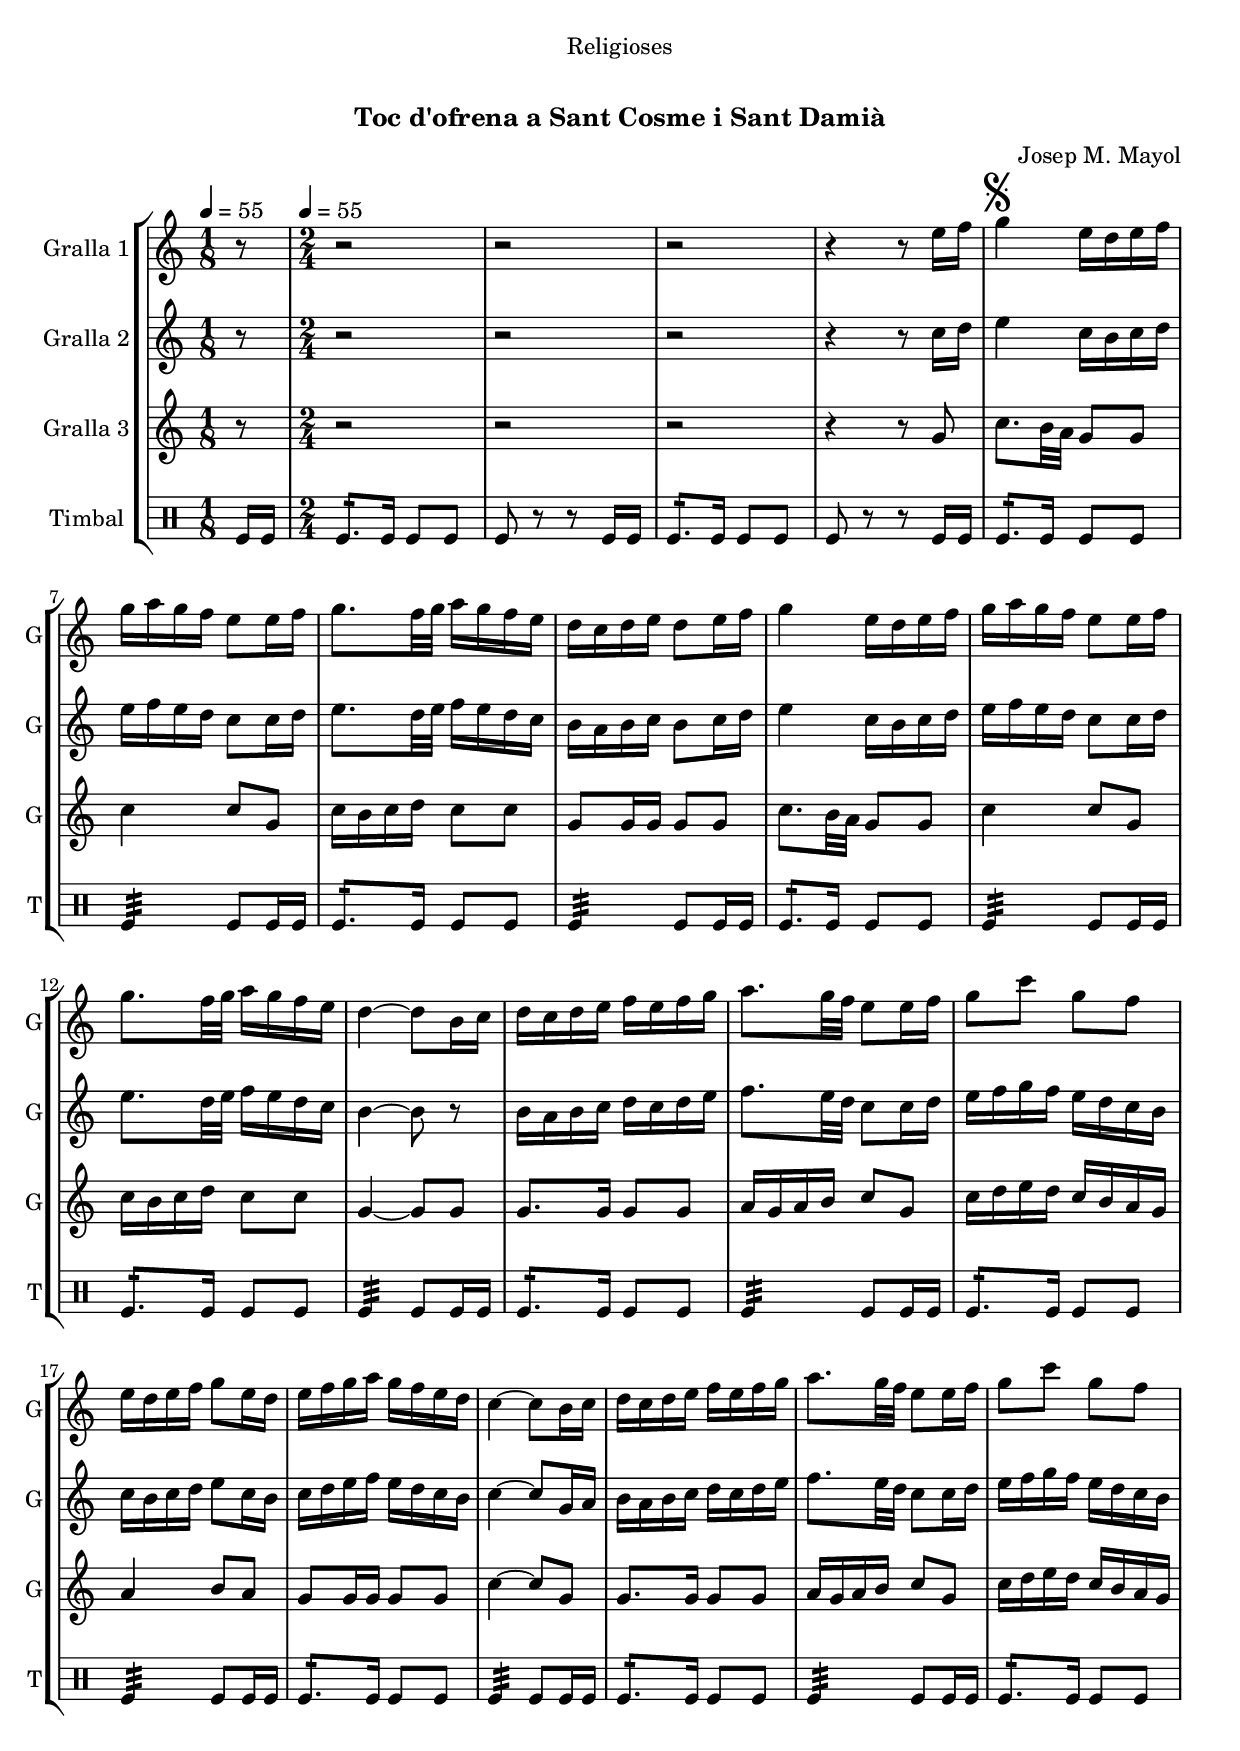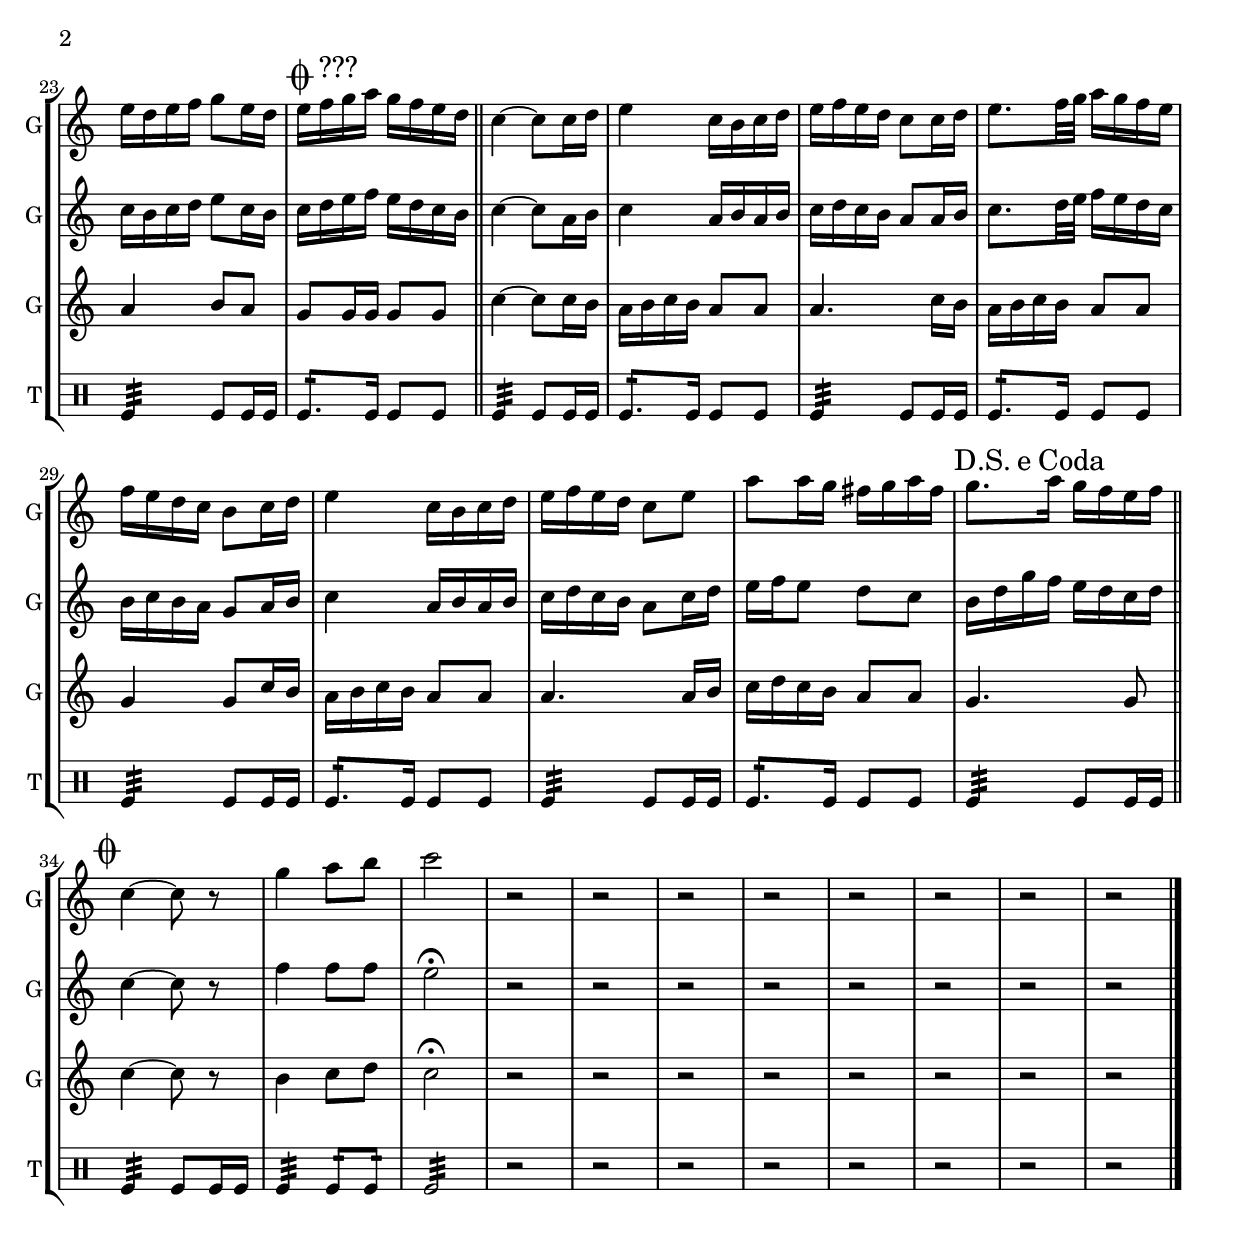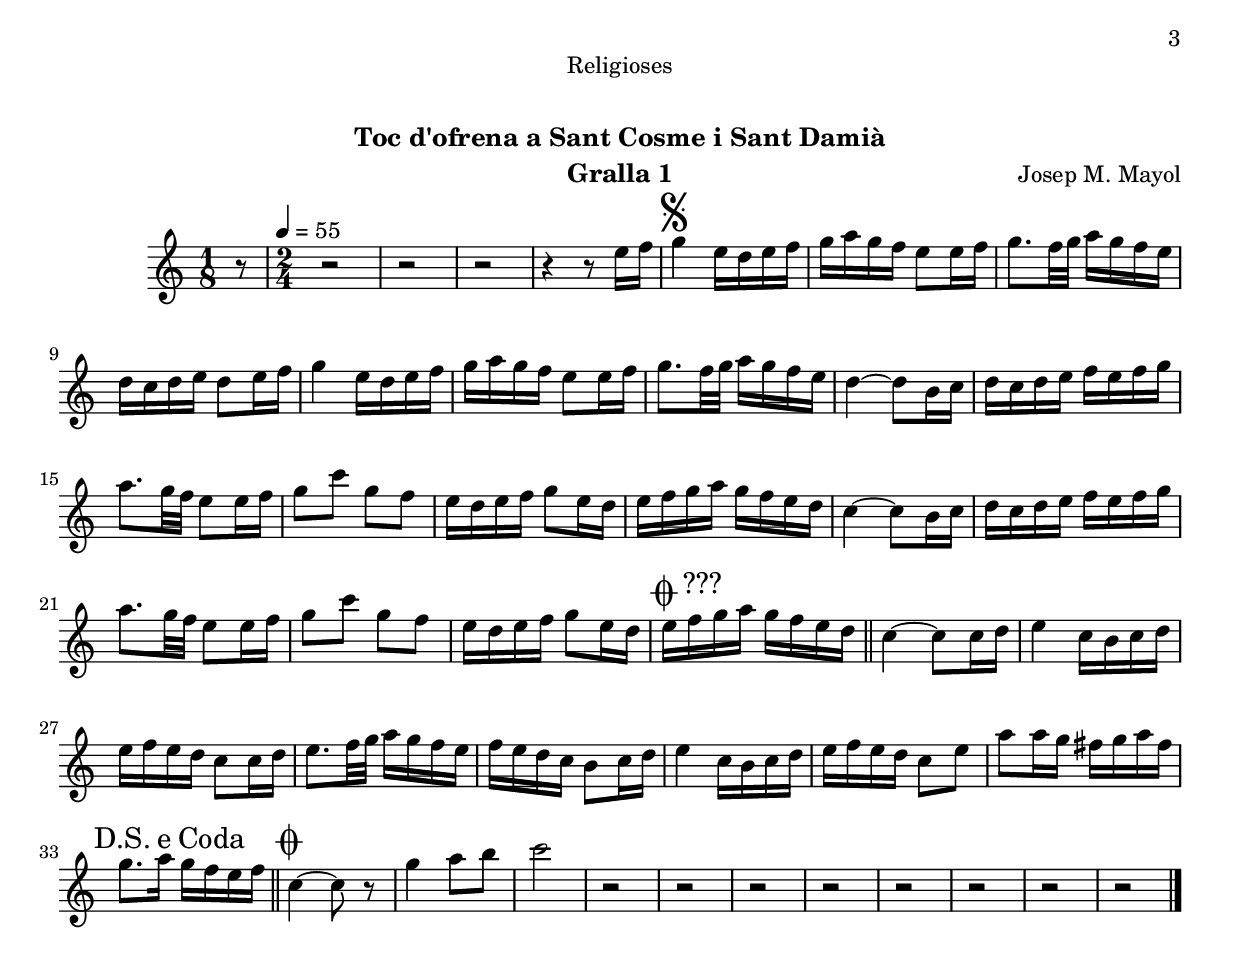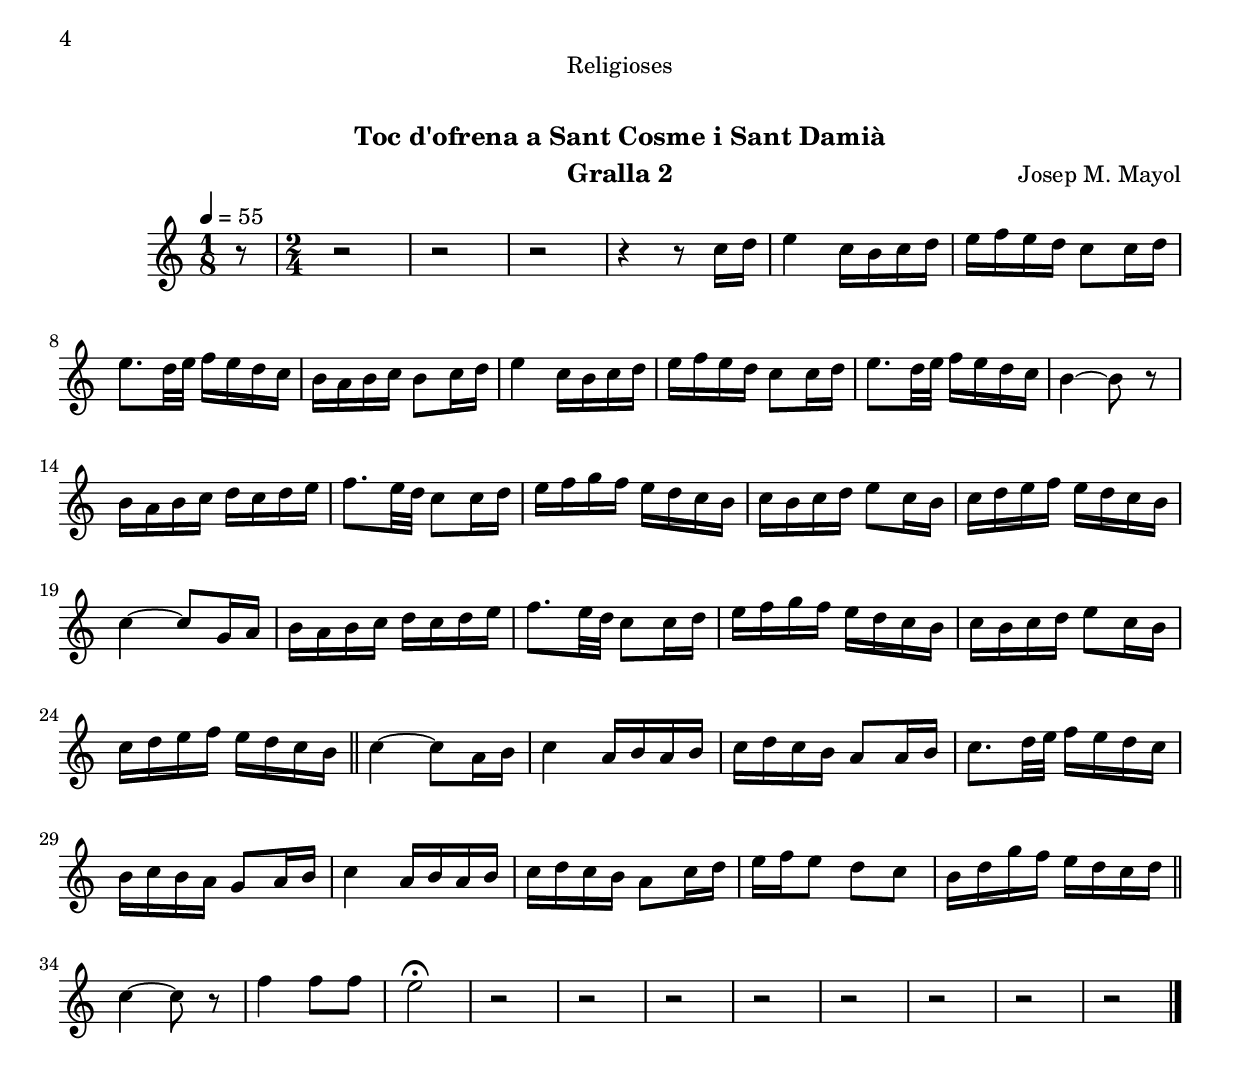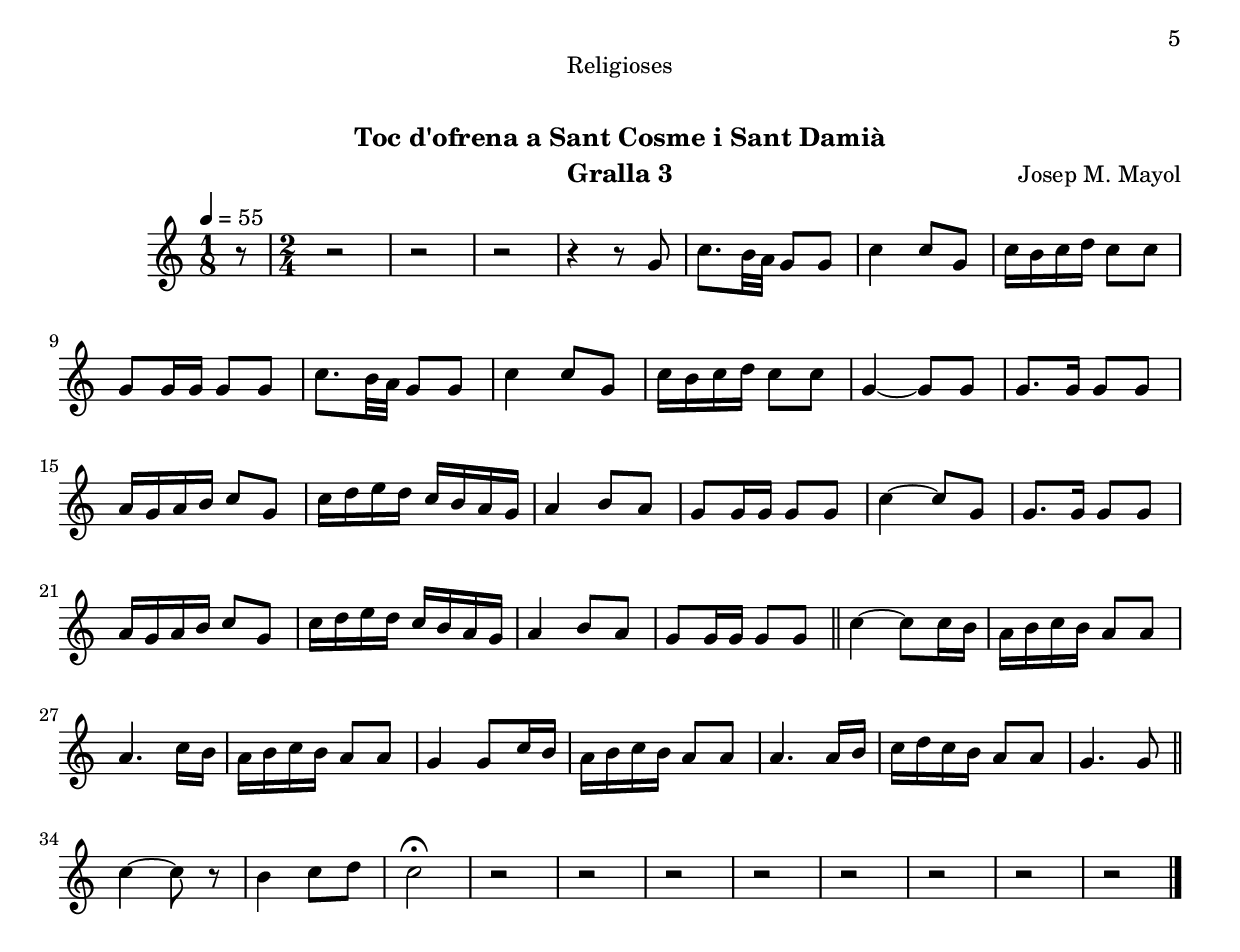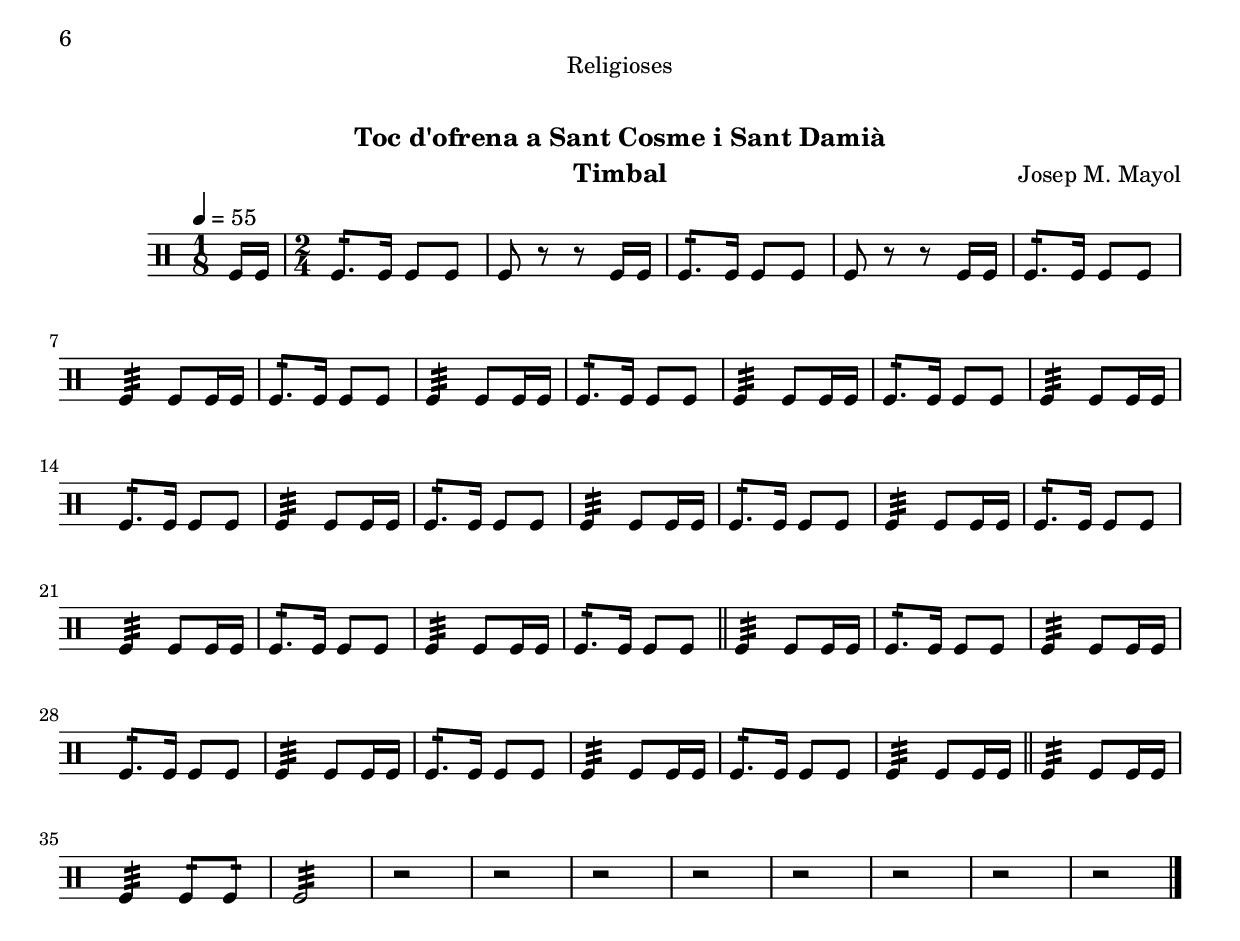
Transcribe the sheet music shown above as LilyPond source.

\version "2.22.1"

\header {
  dedication="Religioses"
  title="  "
  subtitle="Toc d'ofrena a Sant Cosme i Sant Damià"
  subsubtitle=""
  poet=""
  meter=""
  piece=""
  composer="Josep M. Mayol"
  arranger=""
  opus=""
  instrument=""
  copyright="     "
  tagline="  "
}

liniaroAa =
\relative e''
{
  \clef treble
  \key c \major
  \time 1/8
  r8 \tempo 4 = 55  |
  \time 2/4   r2  |
  r2  |
  r2  |
  %05
  r4 r8 e16 f  |
  \mark \markup {\musicglyph #"scripts.segno"} g4 e16 d e f  |
  g16 a g f e8 e16 f  |
  g8. f32 g a16 g f e  |
  d16 c d e d8 e16 f  |
  %10
  g4 e16 d e f  |
  g16 a g f e8 e16 f  |
  g8. f32 g a16 g f e  |
  d4 ~ d8 b16 c  |
  d16 c d e f e f g  |
  %15
  a8. g32 f e8 e16 f  |
  g8 c g f  |
  e16 d e f g8 e16 d  |
  e16 f g a g f e d  |
  c4 ~ c8 b16 c  |
  %20
  d16 c d e f e f g  |
  a8. g32 f e8 e16 f  |
  g8 c g f  |
  e16 d e f g8 e16 d  |
  \mark \markup {\musicglyph #"scripts.coda" ???} e16 f g a g f e d  \bar "||"
  %25
  c4 ~ c8 c16 d  |
  e4 c16 b c d  |
  e16 f e d c8 c16 d  |
  e8. f32 g a16 g f e  |
  f16 e d c b8 c16 d  |
  %30
  e4 c16 b c d  |
  e16 f e d c8 e  |
  a8 a16 g fis g a fis  |
  \mark \markup {D.S. e Coda} g8. a16 g f e f  \bar "||"
  \mark \markup {\musicglyph #"scripts.coda"} c4 ~ c8 r  |
  %35
  g'4 a8 b  |
  c2  |
  r2  |
  r2  |
  r2  |
  %40
  r2  |
  r2  |
  r2  |
  r2  |
  r2  \bar "|."
}

liniaroAb =
\relative c''
{
  \tempo 4 = 55
  \clef treble
  \key c \major
  \time 1/8
  r8  |
  \time 2/4   r2  |
  r2  |
  r2  |
  %05
  r4 r8 c16 d  |
  e4 c16 b c d  |
  e16 f e d c8 c16 d  |
  e8. d32 e f16 e d c  |
  b16 a b c b8 c16 d  |
  %10
  e4 c16 b c d  |
  e16 f e d c8 c16 d  |
  e8. d32 e f16 e d c  |
  b4 ~ b8 r  |
  b16 a b c d c d e  |
  %15
  f8. e32 d c8 c16 d  |
  e16 f g f e d c b  |
  c16 b c d e8 c16 b  |
  c16 d e f e d c b  |
  c4 ~ c8 g16 a  |
  %20
  b16 a b c d c d e  |
  f8. e32 d c8 c16 d  |
  e16 f g f e d c b  |
  c16 b c d e8 c16 b  |
  c16 d e f e d c b  \bar "||"
  %25
  c4 ~ c8 a16 b  |
  c4 a16 b a b  |
  c16 d c b a8 a16 b  |
  c8. d32 e f16 e d c  |
  b16 c b a g8 a16 b  |
  %30
  c4 a16 b a b  |
  c16 d c b a8 c16 d  |
  e16 f e8 d c  |
  b16 d g f e d c d  \bar "||"
  c4 ~ c8 r  |
  %35
  f4 f8 f  |
  e2 \fermata  |
  r2  |
  r2  |
  r2  |
  %40
  r2  |
  r2  |
  r2  |
  r2  |
  r2  \bar "|."
}

liniaroAc =
\relative g'
{
  \tempo 4 = 55
  \clef treble
  \key c \major
  \time 1/8
  r8  |
  \time 2/4   r2  |
  r2  |
  r2  |
  %05
  r4 r8 g  |
  c8. b32 a g8 g  |
  c4 c8 g  |
  c16 b c d c8 c  |
  g8 g16 g g8 g  |
  %10
  c8. b32 a g8 g  |
  c4 c8 g  |
  c16 b c d c8 c  |
  g4 ~ g8 g  |
  g8. g16 g8 g  |
  %15
  a16 g a b c8 g  |
  c16 d e d c b a g  |
  a4 b8 a  |
  g8 g16 g g8 g  |
  c4 ~ c8 g  |
  %20
  g8. g16 g8 g  |
  a16 g a b c8 g  |
  c16 d e d c b a g  |
  a4 b8 a  |
  g8 g16 g g8 g  \bar "||"
  %25
  c4 ~ c8 c16 b  |
  a16 b c b a8 a  |
  a4. c16 b  |
  a16 b c b a8 a  |
  g4 g8 c16 b  |
  %30
  a16 b c b a8 a  |
  a4. a16 b  |
  c16 d c b a8 a  |
  g4. g8  \bar "||"
  c4 ~ c8 r  |
  %35
  b4 c8 d  |
  c2 \fermata  |
  r2  |
  r2  |
  r2  |
  %40
  r2  |
  r2  |
  r2  |
  r2  |
  r2  \bar "|."
}

liniaroAd =
\drummode
{
  \tempo 4 = 55
  \time 1/8
  tomfl16 tomfl  |
  \time 2/4   tomfl8.:16 tomfl16 tomfl8 tomfl  |
  tomfl8 r r tomfl16 tomfl  |
  tomfl8.:16 tomfl16 tomfl8 tomfl  |
  %05
  tomfl8 r r tomfl16 tomfl  |
  tomfl8.:16 tomfl16 tomfl8 tomfl  |
  tomfl4:32 tomfl8 tomfl16 tomfl  |
  tomfl8.:16 tomfl16 tomfl8 tomfl  |
  tomfl4:32 tomfl8 tomfl16 tomfl  |
  %10
  tomfl8.:16 tomfl16 tomfl8 tomfl  |
  tomfl4:32 tomfl8 tomfl16 tomfl  |
  tomfl8.:16 tomfl16 tomfl8 tomfl  |
  tomfl4:32 tomfl8 tomfl16 tomfl  |
  tomfl8.:16 tomfl16 tomfl8 tomfl  |
  %15
  tomfl4:32 tomfl8 tomfl16 tomfl  |
  tomfl8.:16 tomfl16 tomfl8 tomfl  |
  tomfl4:32 tomfl8 tomfl16 tomfl  |
  tomfl8.:16 tomfl16 tomfl8 tomfl  |
  tomfl4:32 tomfl8 tomfl16 tomfl  |
  %20
  tomfl8.:16 tomfl16 tomfl8 tomfl  |
  tomfl4:32 tomfl8 tomfl16 tomfl  |
  tomfl8.:16 tomfl16 tomfl8 tomfl  |
  tomfl4:32 tomfl8 tomfl16 tomfl  |
  tomfl8.:16 tomfl16 tomfl8 tomfl  \bar "||"
  %25
  tomfl4:32 tomfl8 tomfl16 tomfl  |
  tomfl8.:16 tomfl16 tomfl8 tomfl  |
  tomfl4:32 tomfl8 tomfl16 tomfl  |
  tomfl8.:16 tomfl16 tomfl8 tomfl  |
  tomfl4:32 tomfl8 tomfl16 tomfl  |
  %30
  tomfl8.:16 tomfl16 tomfl8 tomfl  |
  tomfl4:32 tomfl8 tomfl16 tomfl  |
  tomfl8.:16 tomfl16 tomfl8 tomfl  |
  tomfl4:32 tomfl8 tomfl16 tomfl  \bar "||"
  tomfl4:32 tomfl8 tomfl16 tomfl  |
  %35
  tomfl4:32 tomfl8:16 tomfl:16  |
  tomfl2:32  |
  r2  |
  r2  |
  r2  |
  %40
  r2  |
  r2  |
  r2  |
  r2  |
  r2  \bar "|."
}

\bookpart {
  \score {
    \new StaffGroup {
      \override Score.RehearsalMark #'self-alignment-X = #LEFT
      <<
        \new Staff \with {instrumentName = #"Gralla 1" shortInstrumentName = #"G"} \liniaroAa
        \new Staff \with {instrumentName = #"Gralla 2" shortInstrumentName = #"G"} \liniaroAb
        \new Staff \with {instrumentName = #"Gralla 3" shortInstrumentName = #"G"} \liniaroAc
        \new DrumStaff \with {instrumentName = #"Timbal" shortInstrumentName = #"T"} \liniaroAd
      >>
    }
    \layout {}
  }
  \score { \unfoldRepeats
    \new StaffGroup {
      \override Score.RehearsalMark #'self-alignment-X = #LEFT
      <<
        \new Staff \with {instrumentName = #"Gralla 1" shortInstrumentName = #"G"} \liniaroAa
        \new Staff \with {instrumentName = #"Gralla 2" shortInstrumentName = #"G"} \liniaroAb
        \new Staff \with {instrumentName = #"Gralla 3" shortInstrumentName = #"G"} \liniaroAc
        \new DrumStaff \with {instrumentName = #"Timbal" shortInstrumentName = #"T"} \liniaroAd
      >>
    }
    \midi {
      \set Staff.midiInstrument = "oboe"
      \set DrumStaff.midiInstrument = "drums"
    }
  }
}

\bookpart {
  \header {instrument="Gralla 1"}
  \score {
    \new StaffGroup {
      \override Score.RehearsalMark #'self-alignment-X = #LEFT
      <<
        \new Staff \liniaroAa
      >>
    }
    \layout {}
  }
  \score { \unfoldRepeats
    \new StaffGroup {
      \override Score.RehearsalMark #'self-alignment-X = #LEFT
      <<
        \new Staff \liniaroAa
      >>
    }
    \midi {
      \set Staff.midiInstrument = "oboe"
      \set DrumStaff.midiInstrument = "drums"
    }
  }
}

\bookpart {
  \header {instrument="Gralla 2"}
  \score {
    \new StaffGroup {
      \override Score.RehearsalMark #'self-alignment-X = #LEFT
      <<
        \new Staff \liniaroAb
      >>
    }
    \layout {}
  }
  \score { \unfoldRepeats
    \new StaffGroup {
      \override Score.RehearsalMark #'self-alignment-X = #LEFT
      <<
        \new Staff \liniaroAb
      >>
    }
    \midi {
      \set Staff.midiInstrument = "oboe"
      \set DrumStaff.midiInstrument = "drums"
    }
  }
}

\bookpart {
  \header {instrument="Gralla 3"}
  \score {
    \new StaffGroup {
      \override Score.RehearsalMark #'self-alignment-X = #LEFT
      <<
        \new Staff \liniaroAc
      >>
    }
    \layout {}
  }
  \score { \unfoldRepeats
    \new StaffGroup {
      \override Score.RehearsalMark #'self-alignment-X = #LEFT
      <<
        \new Staff \liniaroAc
      >>
    }
    \midi {
      \set Staff.midiInstrument = "oboe"
      \set DrumStaff.midiInstrument = "drums"
    }
  }
}

\bookpart {
  \header {instrument="Timbal"}
  \score {
    \new StaffGroup {
      \override Score.RehearsalMark #'self-alignment-X = #LEFT
      <<
        \new DrumStaff \liniaroAd
      >>
    }
    \layout {}
  }
  \score { \unfoldRepeats
    \new StaffGroup {
      \override Score.RehearsalMark #'self-alignment-X = #LEFT
      <<
        \new DrumStaff \liniaroAd
      >>
    }
    \midi {
      \set Staff.midiInstrument = "oboe"
      \set DrumStaff.midiInstrument = "drums"
    }
  }
}

